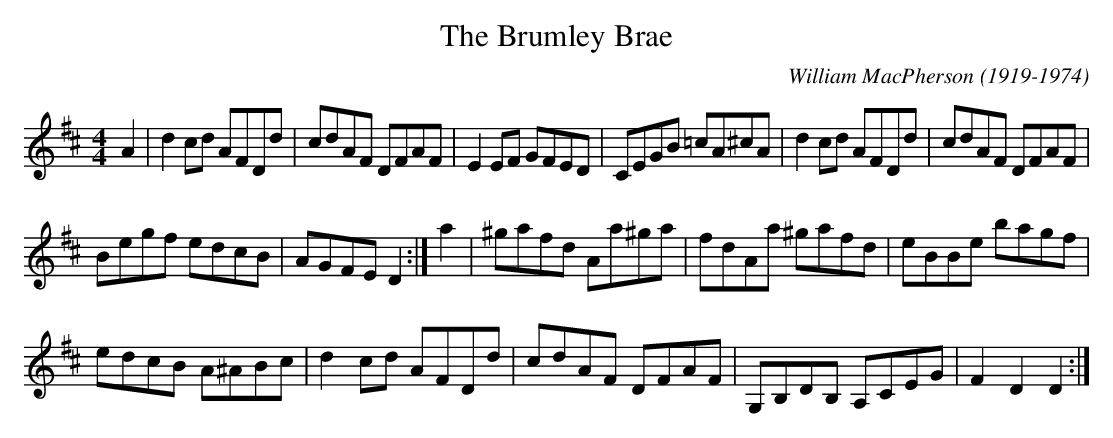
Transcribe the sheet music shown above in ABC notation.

X:1
T:Brumley Brae, The
C:William MacPherson (1919-1974)
M:4/4
L:1/8
K:D
A2|d2 cd AFDd|cdAF DFAF|E2 EF GFED|CEGB =cA^cA|d2 cd AFDd|cdAF DFAF|
Begf edcB|AGFE D2:|a2|^gafd Aa^ga|fdAa ^gafd|eBBe bagf|
edcB A^ABc|d2 cd AFDd|cdAF DFAF|G,B,DB, A,CEG|F2 D2 D2:|
